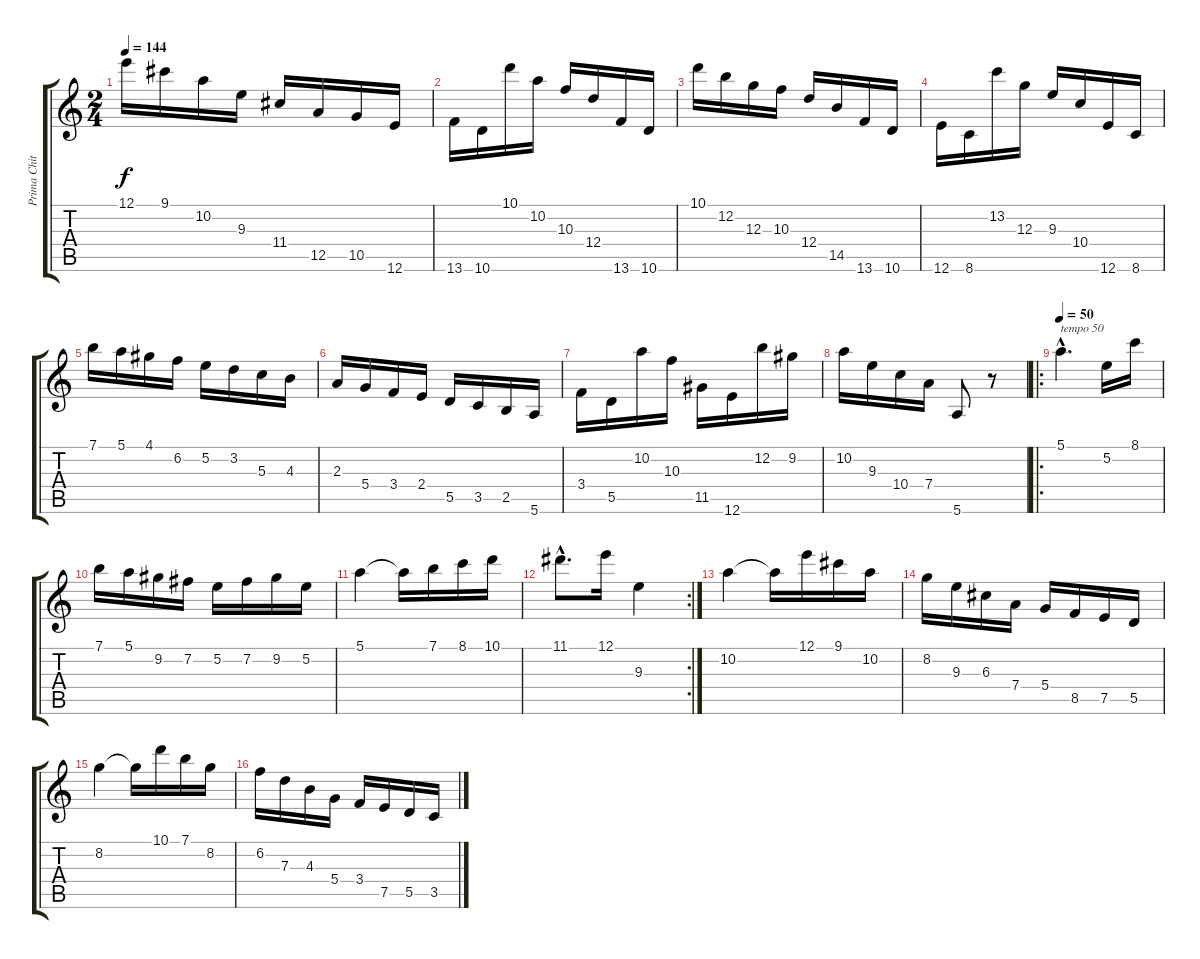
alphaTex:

\track ("Prima Chitarra" "Prima Chit") {instrument acousticguitarnylon}
\staff {score tabs}
\tuning (E4 B3 G3 D3 A2 E2) {hide}
\ts (2 4)
\tempo 144
\clef g2
\ks c
12.1.16{dy f} 9.1.16 10.2.16 9.3.16 11.4.16 12.5.16 10.5.16 12.6.16 |
13.6.16 10.6.16 10.1.16 10.2.16 10.3.16 12.4.16 13.6.16 10.6.16 |
10.1.16 12.2.16 12.3.16 10.3.16 12.4.16 14.5.16 13.6.16 10.6.16 |
12.6.16 8.6.16 13.2.16 12.3.16 9.3.16 10.4.16 12.6.16 8.6.16 |
7.1.16 5.1.16 4.1.16 6.2.16 5.2.16 3.2.16 5.3.16 4.3.16 |
2.3.16 5.4.16 3.4.16 2.4.16 5.5.16 3.5.16 2.5.16 5.6.16 |
3.4.16 5.5.16 10.2.16 10.3.16 11.5.16 12.6.16 12.2.16 9.2.16 |
10.2.16 9.3.16 10.4.16 7.4.16 5.6.8 r.8 |
\ro
\tempo 50
5.1{hac}.4{d txt "tempo 50"} 5.2.16 8.1.16 |
7.1.16 5.1.16 9.2.16 7.2.16 5.2.16 7.2.16 9.2.16 5.2.16 |
5.1.4 5.1{t}.16 7.1.16 8.1.16 10.1.16 |
\rc 2
11.1{hac}.8{d} 12.1.16 9.3.4 |
10.2.4 10.2{t}.16 12.1.16 9.1.16 10.2.16 |
8.2.16 9.3.16 6.3.16 7.4.16 5.4.16 8.5.16 7.5.16 5.5.16 |
8.2.4 8.2{t}.16 10.1.16 7.1.16 8.2.16 |
6.2.16 7.3.16 4.3.16 5.4.16 3.4.16 7.5.16 5.5.16 3.5.16
